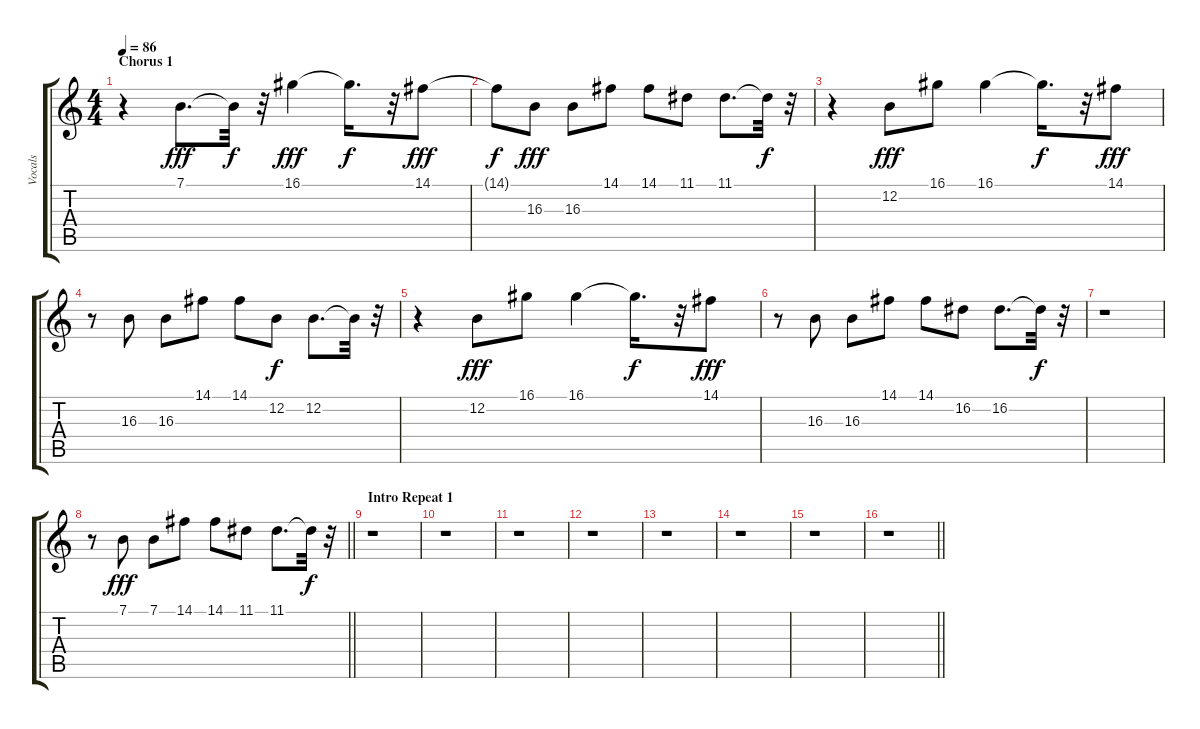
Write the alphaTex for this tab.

\track ("Vocals" "Vocals") {instrument acousticgrandpiano}
\staff {score tabs}
\tuning (E4 B3 G3 D3 A2 E2) {hide}
\ts (4 4)
\section ("" "Chorus 1")
\tempo 86
\clef g2
\ks c
r.4{dy f} 7.1.8{d dy fff} 7.1{t}.32{dy f} r.32 16.1.4{dy fff} 16.1{t}.16{d dy f} r.32 14.1.8{dy fff} |
14.1{t}.8{dy f} 16.3.8{dy fff} 16.3.8 14.1.8 14.1.8 11.1.8 11.1.8{d} 11.1{t}.32{dy f} r.32 |
r.4 12.2.8{dy fff} 16.1.8 16.1.4 16.1{t}.16{d dy f} r.32 14.1.8{dy fff} |
r.8 16.3.8 16.3.8 14.1.8 14.1.8 12.2.8{dy f} 12.2.8{d} 12.2{t}.32 r.32 |
r.4 12.2.8{dy fff} 16.1.8 16.1.4 16.1{t}.16{d dy f} r.32 14.1.8{dy fff} |
r.8 16.3.8 16.3.8 14.1.8 14.1.8 16.2.8 16.2.8{d} 16.2{t}.32{dy f} r.32 |
r.1 |
\barLineRight lightlight
r.8 7.1.8{dy fff} 7.1.8 14.1.8 14.1.8 11.1.8 11.1.8{d} 11.1{t}.32{dy f} r.32 |
\section ("" "Intro Repeat 1")
r.1 |
r.1 |
r.1 |
r.1 |
r.1 |
r.1 |
r.1 |
\barLineRight lightlight
r.1
